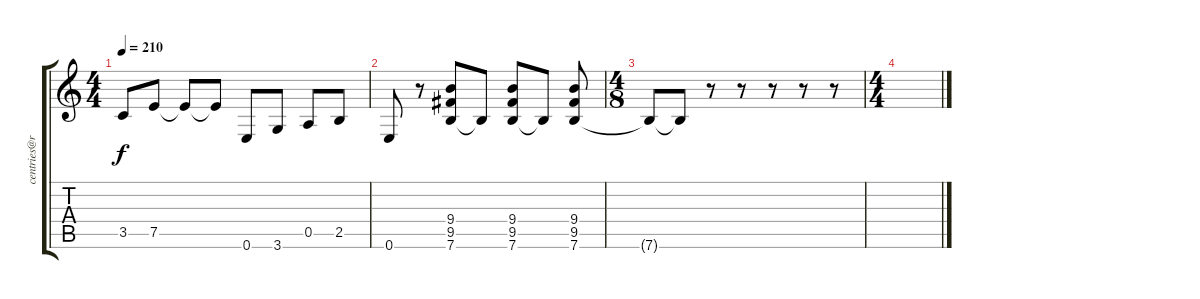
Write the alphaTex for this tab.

\track ("" "centries@r") {instrument overdrivenguitar}
\staff {score tabs}
\tuning (E4 B3 G3 D3 A2 E2) {hide}
\ts (4 4)
\tempo 210
\clef g2
\ks c
3.5{t}.8{dy f} 7.5.8 7.5{t}.8 7.5{t}.8 0.6.8 3.6.8 0.5.8 2.5.8 |
0.6.8 r.8 (9.4 9.5 7.6).8 7.6{t}.8 (9.4 9.5 7.6).8 7.6{t}.8 (9.4 9.5 7.6).8 |
\ts (4 8)
7.6{t}.8 7.6{t}.8 r.8 r.8 r.8 r.8 r.8 |
\ts (4 4)
